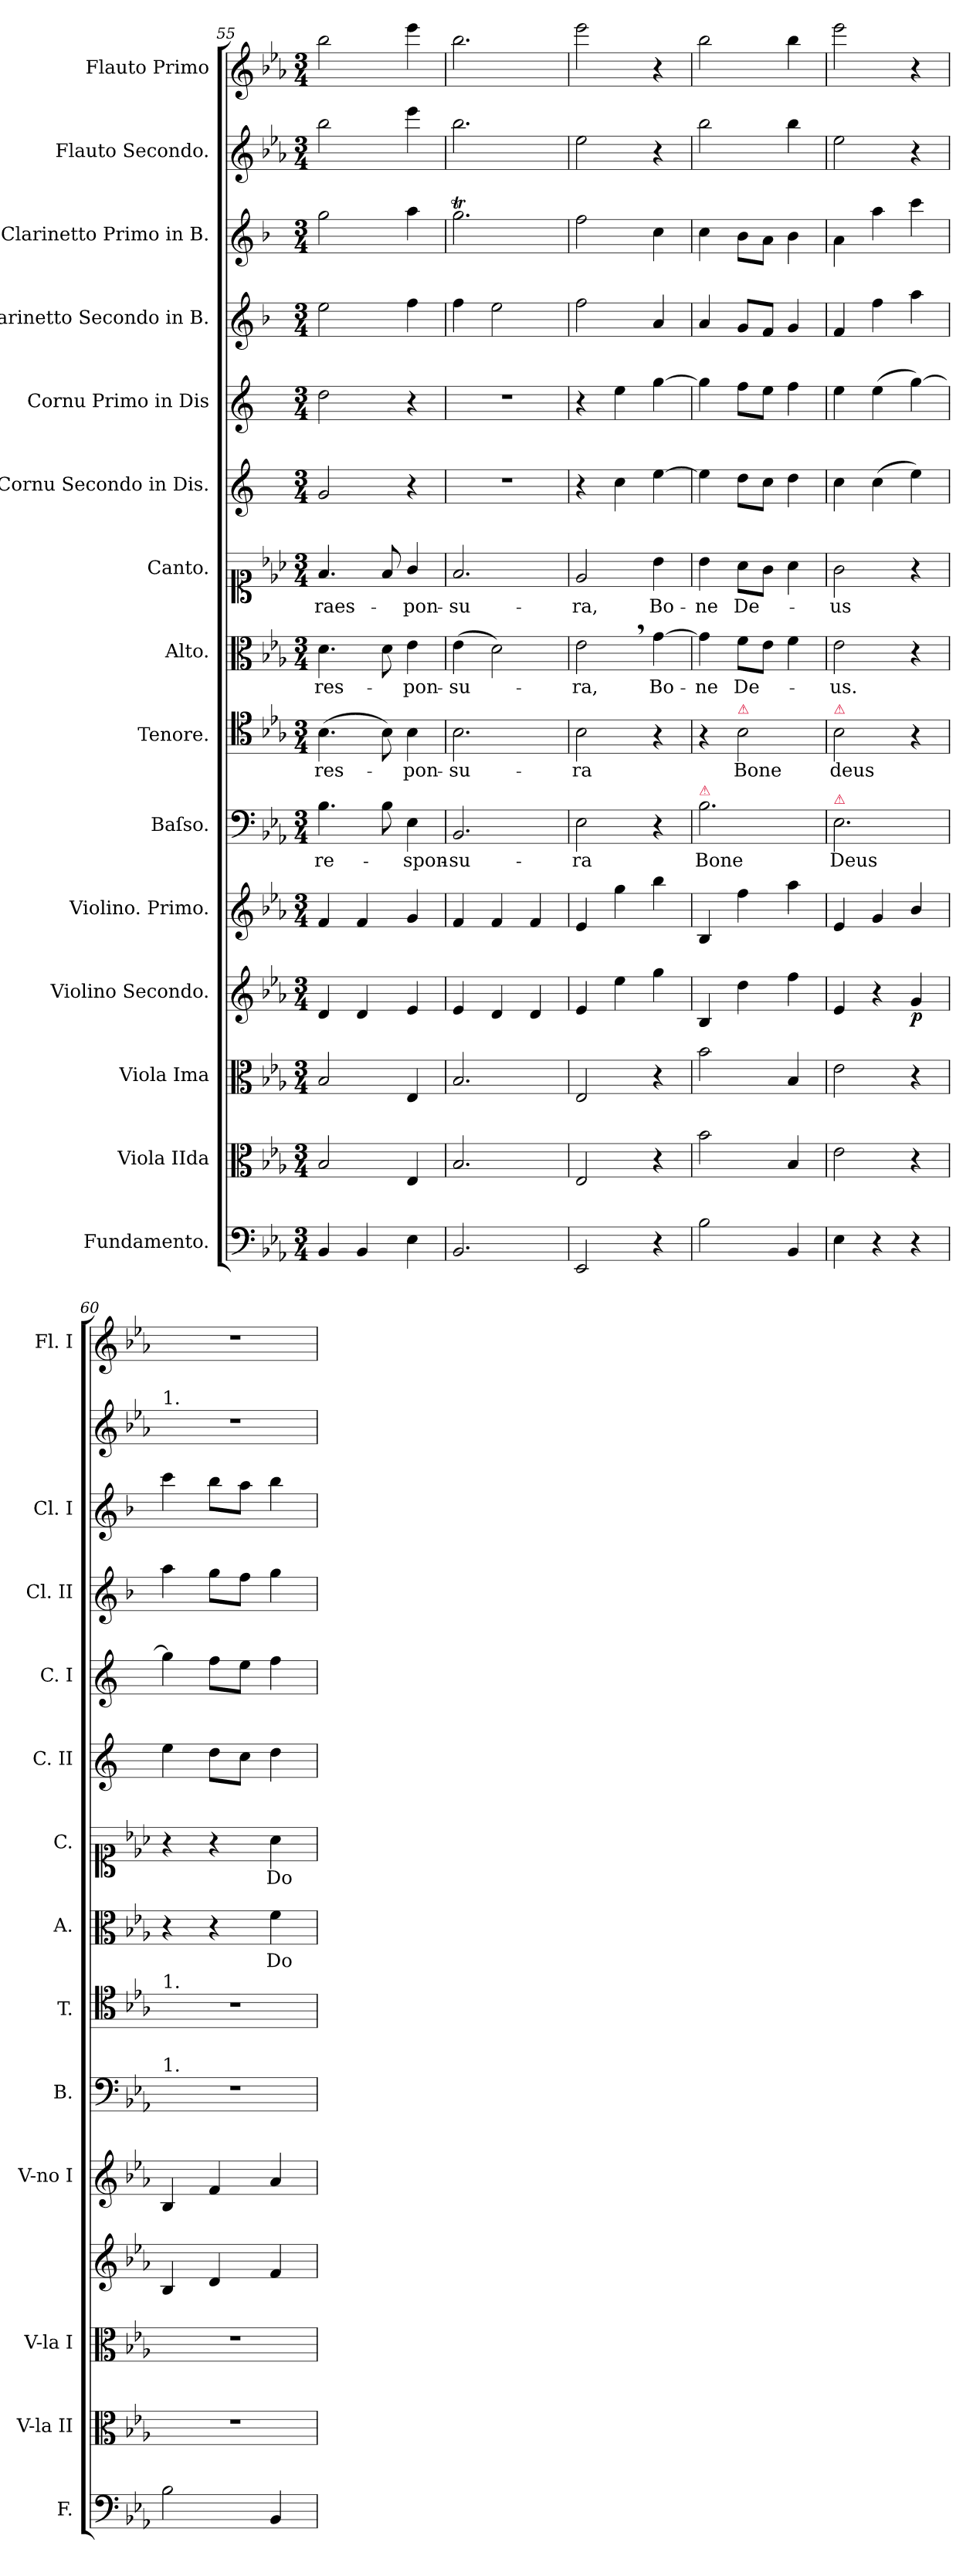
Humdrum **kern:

**kern	**dynam	**kern	**kern	**kern	**dynam	**kern	**dynam	**kern	**text	**kern	**text	**kern	**text	**kern	**text	**kern	**kern	**kern	**kern	**kern	**kern
*part15	*part15	*part14	*part13	*part12	*part12	*part11	*part11	*part10	*part10	*part9	*part9	*part8	*part8	*part7	*part7	*part6	*part5	*part4	*part3	*part2	*part1
*staff15	*staff15	*staff14	*staff13	*staff12	*staff12	*staff11	*staff11	*staff10	*staff10	*staff9	*staff9	*staff8	*staff8	*staff7	*staff7	*staff6	*staff5	*staff4	*staff3	*staff2	*staff1
*I"Fundamento.	*	*I"Viola IIda	*I"Viola Ima	*I"Violino Secondo.	*	*I"Violino. Primo.	*	*I"Baſso.	*	*I"Tenore.	*	*I"Alto.	*	*I"Canto.	*	*I"Cornu Secondo in Dis.	*I"Cornu Primo in Dis	*I"Clarinetto Secondo in B.	*I"Clarinetto Primo in B.	*I"Flauto Secondo.	*I"Flauto Primo
*I'F.	*	*I'V-la II	*I'V-la I	*	*	*I'V-no I	*	*I'B.	*	*I'T.	*	*I'A.	*	*I'C.	*	*I'C. II	*I'C. I	*I'Cl. II	*I'Cl. I	*	*I'Fl. I
*clefF4	*	*clefC3	*clefC3	*clefG2	*	*clefG2	*	*clefF4	*	*clefC4	*	*clefC3	*	*clefC1	*	*clefG2	*clefG2	*clefG2	*clefG2	*clefG2	*clefG2
*	*	*	*	*	*	*	*	*	*	*	*	*	*	*	*	*ITrd5c9	*ITrd5c9	*ITrd1c2	*ITrd1c2	*	*
*k[b-e-a-]	*	*k[b-e-a-]	*k[b-e-a-]	*k[b-e-a-]	*	*k[b-e-a-]	*	*k[b-e-a-]	*	*k[b-e-a-]	*	*k[b-e-a-]	*	*k[b-e-a-]	*	*k[b-e-a-]	*k[b-e-a-]	*k[b-e-a-]	*k[b-e-a-]	*k[b-e-a-]	*k[b-e-a-]
*E-:	*	*E-:	*E-:	*E-:	*	*E-:	*	*E-:	*	*E-:	*	*E-:	*	*E-:	*	*E-:	*E-:	*E-:	*E-:	*E-:	*E-:
*M3/4	*	*M3/4	*M3/4	*M3/4	*	*M3/4	*	*M3/4	*	*M3/4	*	*M3/4	*	*M3/4	*	*M3/4	*M3/4	*M3/4	*M3/4	*M3/4	*M3/4
=55	=55	=55	=55	=55	=55	=55	=55	=55	=55	=55	=55	=55	=55	=55	=55	=55	=55	=55	=55	=55	=55
4BB-/	.	2B-/	2B-/	4d/	.	4f/	.	4.B-\	re-	(4.B-\	res-	4.d\	res-	4.f/	raes-	2B-/	2f\	2dd\	2ff\	2bb-\	2bb-\
4BB-/	.	.	.	4d/	.	4f/	.	.	.	.	.	.	.	.	.	.	.	.	.	.	.
.	.	.	.	.	.	.	.	8B-\	.	8B-\)	.	8d\	.	8f/	.	.	.	.	.	.	.
4E-\	.	4E-/	4E-/	4e-/	.	4g/	.	4E-\	-spon-	4B-\	-pon-	4e-\	-pon-	4g/	-pon-	4r	4r	4ee-\	4gg\	4eee-\	4eee-\
=56	=56	=56	=56	=56	=56	=56	=56	=56	=56	=56	=56	=56	=56	=56	=56	=56	=56	=56	=56	=56	=56
2.BB-/	.	2.B-/	2.B-/	4e-/	.	4f/	.	2.BB-/	-su-	2.B-\	-su-	(4e-\	-su-	2.f/	-su-	2.r	2.r	4ee-\	2.ffT\	2.bb-\	2.bb-\
.	.	.	.	4d/	.	4f/	.	.	.	.	.	2d\)	.	.	.	.	.	2dd\	.	.	.
.	.	.	.	4d/	.	4f/	.	.	.	.	.	.	.	.	.	.	.	.	.	.	.
=57	=57	=57	=57	=57	=57	=57	=57	=57	=57	=57	=57	=57	=57	=57	=57	=57	=57	=57	=57	=57	=57
2EE-/	.	2E-/	2E-/	4e-/	.	4e-/	.	2E-\	-ra	2B-\	-ra	2e-,\	-ra,	2e-/	-ra,	4r	4r	2ee-\	2ee-\	2ee-\	2eee-\
.	.	.	.	4ee-\	.	4gg\	.	.	.	.	.	.	.	.	.	4e-\	4g\	.	.	.	.
4r	.	4r	4r	4gg\	.	4bb-\	.	4r	.	4r	.	[4g\	Bo-	4b-\	Bo-	[4g\	[4b-\	4g/	4b-\	4r	4r
=58	=58	=58	=58	=58	=58	=58	=58	=58	=58	=58	=58	=58	=58	=58	=58	=58	=58	=58	=58	=58	=58
!	!	!	!	!	!	!	!	!LO:TX:a:color=crimson:t=⚠	!	!	!	!	!	!	!	!	!	!	!	!	!
2B-\	.	2b-\	2b-\	4B-/	.	4B-/	.	2.B-\	Bone	4r	.	4g\]	-ne	4b-\	-ne	4g\]	4b-\]	4g/	4b-\	2bb-\	2bb-\
!	!	!	!	!	!	!	!	!	!	!LO:TX:a:color=crimson:t=⚠	!	!	!	!	!	!	!	!	!	!	!
.	.	.	.	4dd\	.	4ff\	.	.	.	2B-\	Bone	8f\L	De-	8a-\L	De-	8f\L	8a-\L	8f/L	8a-\L	.	.
.	.	.	.	.	.	.	.	.	.	.	.	8e-\J	.	8g\J	.	8e-\J	8g\J	8e-/J	8g\J	.	.
4BB-/	.	4B-/	4B-/	4ff\	.	4aa-\	.	.	.	.	.	4f\	.	4a-\	.	4f\	4a-\	4f/	4a-\	4bb-\	4bb-\
=59	=59	=59	=59	=59	=59	=59	=59	=59	=59	=59	=59	=59	=59	=59	=59	=59	=59	=59	=59	=59	=59
!	!	!	!	!	!	!	!	!	!	!LO:TX:a:color=crimson:t=⚠	!	!	!	!	!	!	!	!	!	!	!
!	!	!	!	!	!	!	!	!LO:TX:a:color=crimson:t=⚠	!	!	!	!	!	!	!	!	!	!	!	!	!
!	!	!	!	!	!	!	!LO:DY:b	!	!	!	!	!	!	!	!	!	!	!	!	!	!
4E-\	.	2e-\	2e-\	4e-/	.	4e-/	po	2.E-\	Deus	2B-\	deus	2e-\	-us.	2g\	-us	4e-\	4g\	4e-/	4g\	2ee-\	2eee-\
4r	.	.	.	4r	.	4g/	.	.	.	.	.	.	.	.	.	(4e-\	(4g\	4ee-\	4gg\	.	.
4r	.	4r	4r	4g/	p	4b-/	.	.	.	4r	.	4r	.	4r	.	4g\)	[4b-\)	4gg\	4bb-\	4r	4r
=60	=60	=60	=60	=60	=60	=60	=60	=60	=60	=60	=60	=60	=60	=60	=60	=60	=60	=60	=60	=60	=60
!	!	!	!	!	!	!	!	!	!	!	!	!	!	!	!	!	!	!	!	!LO:TX:a:t=1.	!
!	!	!	!	!	!	!	!	!	!	!LO:TX:a:t=1.	!	!	!	!	!	!	!	!	!	!	!
!	!	!	!	!	!	!	!	!LO:TX:a:t=1.	!	!	!	!	!	!	!	!	!	!	!	!	!
2B-\	po	2.r	2.r	4B-/	.	4B-/	.	2.r	.	2.r	.	4r	.	4r	.	4g\	4b-\]	4gg\	4bb-\	2.r	2.r
.	.	.	.	4d/	.	4f/	.	.	.	.	.	4r	.	4r	.	8f\L	8a-\L	8ff\L	8aa-\L	.	.
.	.	.	.	.	.	.	.	.	.	.	.	.	.	.	.	8e-\J	8g\J	8ee-\J	8gg\J	.	.
4BB-/	.	.	.	4f/	.	4a-/	.	.	.	.	.	4f\	Do-	4a-\	Do-	4f\	4a-\	4ff\	4aa-\	.	.
=	=	=	=	=	=	=	=	=	=	=	=	=	=	=	=	=	=	=	=	=	=
*-	*-	*-	*-	*-	*-	*-	*-	*-	*-	*-	*-	*-	*-	*-	*-	*-	*-	*-	*-	*-	*-
